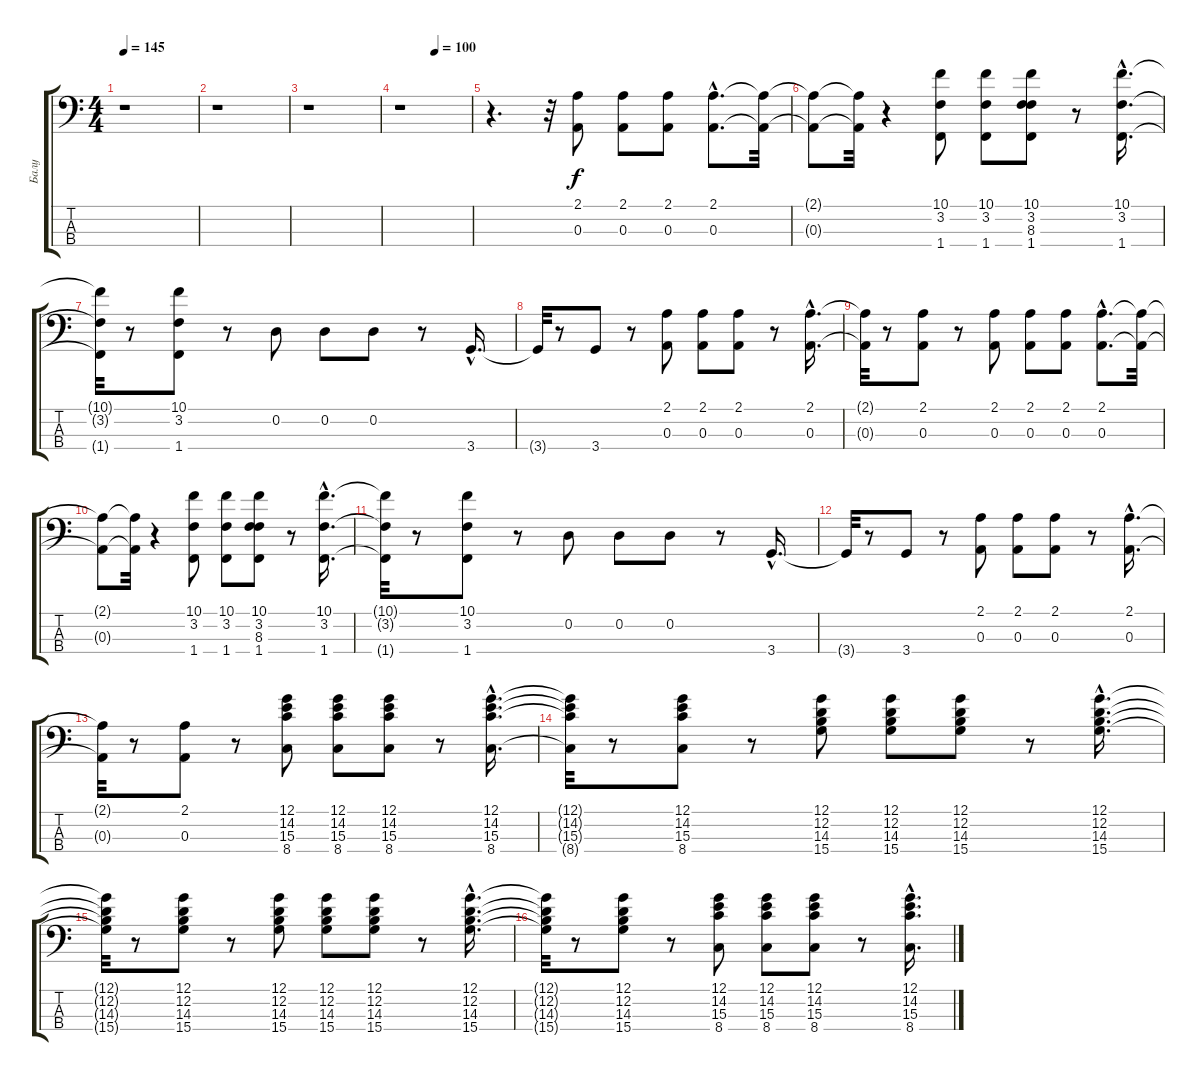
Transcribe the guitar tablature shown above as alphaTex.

\track ("Балу" "Балу") {instrument electricbassfinger}
\staff {score tabs}
\tuning (G2 D2 A1 E1) {hide}
\ts (4 4)
\tempo 145
\clef f4
\ks c
r.1{dy f} |
r.1 |
r.1 |
\tempo (100 0.5)
r.1 |
r.4{d} r.32 (2.1 0.3).8 (2.1 0.3).8 (2.1 0.3).8 (2.1{hac} 0.3{hac}).8{d} (2.1{t} 0.3{t}).32 |
(2.1{t} 0.3{t}).8 (2.1{t} 0.3{t}).32 r.4 (10.1 3.2 1.4).8 (10.1 3.2 1.4).8 (10.1 3.2 8.3 1.4).8 r.8 (10.1{hac} 3.2{hac} 1.4{hac}).16{d} |
(10.1{t} 3.2{t} 1.4{t}).32 r.8 (10.1 3.2 1.4).8 r.8 0.2.8 0.2.8 0.2.8 r.8 3.4{hac}.16{d} |
3.4{t}.32 r.8 3.4.8 r.8 (2.1 0.3).8 (2.1 0.3).8 (2.1 0.3).8 r.8 (2.1{hac} 0.3{hac}).16{d} |
(2.1{t} 0.3{t}).32 r.8 (2.1 0.3).8 r.8 (2.1 0.3).8 (2.1 0.3).8 (2.1 0.3).8 (2.1{hac} 0.3{hac}).8{d} (2.1{t} 0.3{t}).32 |
(2.1{t} 0.3{t}).8 (2.1{t} 0.3{t}).32 r.4 (10.1 3.2 1.4).8 (10.1 3.2 1.4).8 (10.1 3.2 8.3 1.4).8 r.8 (10.1{hac} 3.2{hac} 1.4{hac}).16{d} |
(10.1{t} 3.2{t} 1.4{t}).32 r.8 (10.1 3.2 1.4).8 r.8 0.2.8 0.2.8 0.2.8 r.8 3.4{hac}.16{d} |
3.4{t}.32 r.8 3.4.8 r.8 (2.1 0.3).8 (2.1 0.3).8 (2.1 0.3).8 r.8 (2.1{hac} 0.3{hac}).16{d} |
(2.1{t} 0.3{t}).32 r.8 (2.1 0.3).8 r.8 (12.1 14.2 15.3 8.4).8 (12.1 14.2 15.3 8.4).8 (12.1 14.2 15.3 8.4).8 r.8 (12.1{hac} 14.2{hac} 15.3{hac} 8.4{hac}).16{d} |
(12.1{t} 14.2{t} 15.3{t} 8.4{t}).32 r.8 (12.1 14.2 15.3 8.4).8 r.8 (12.1 12.2 14.3 15.4).8 (12.1 12.2 14.3 15.4).8 (12.1 12.2 14.3 15.4).8 r.8 (12.1{hac} 12.2{hac} 14.3{hac} 15.4{hac}).16{d} |
(12.1{t} 12.2{t} 14.3{t} 15.4{t}).32 r.8 (12.1 12.2 14.3 15.4).8 r.8 (12.1 12.2 14.3 15.4).8 (12.1 12.2 14.3 15.4).8 (12.1 12.2 14.3 15.4).8 r.8 (12.1{hac} 12.2{hac} 14.3{hac} 15.4{hac}).16{d} |
(12.1{t} 12.2{t} 14.3{t} 15.4{t}).32 r.8 (12.1 12.2 14.3 15.4).8 r.8 (12.1 14.2 15.3 8.4).8 (12.1 14.2 15.3 8.4).8 (12.1 14.2 15.3 8.4).8 r.8 (12.1{hac} 14.2{hac} 15.3{hac} 8.4{hac}).16{d}
